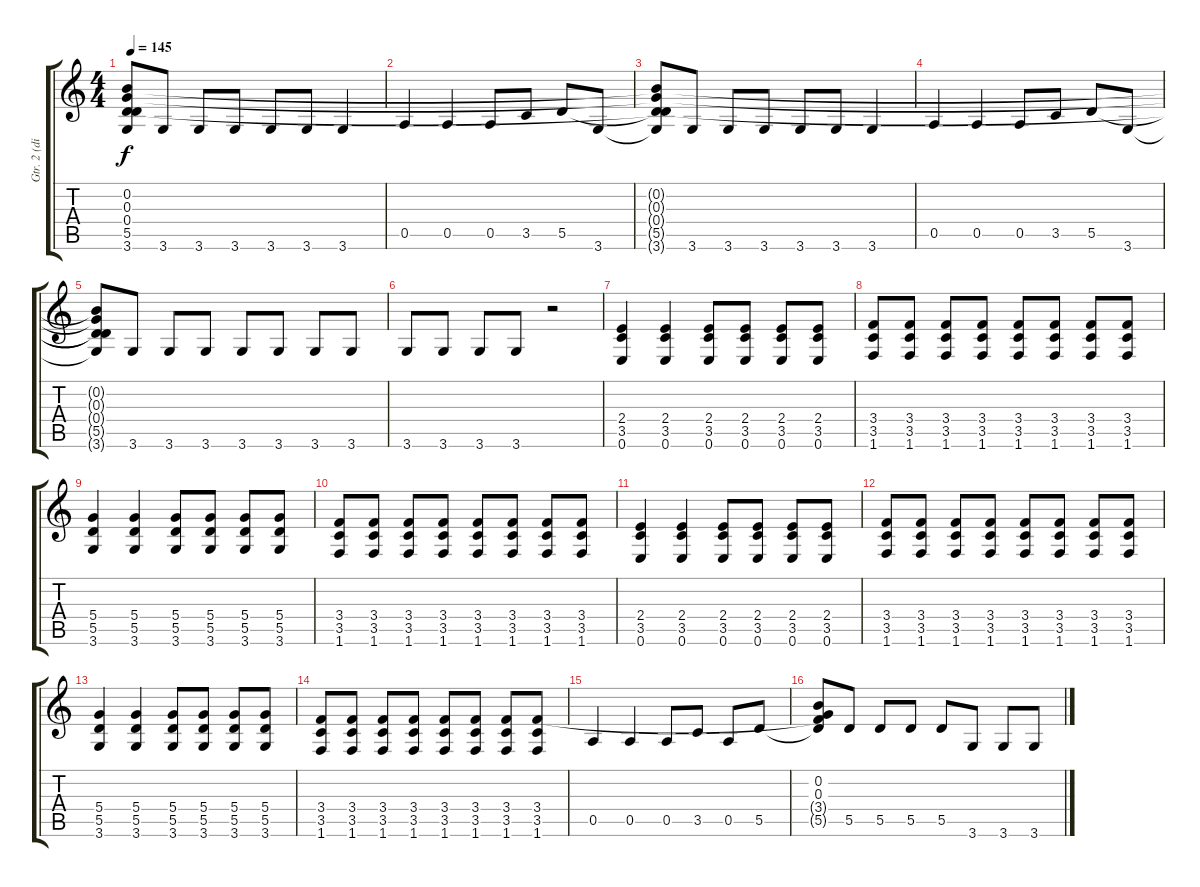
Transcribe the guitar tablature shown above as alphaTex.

\track ("Gtr. 2 (dist.)" "Gtr. 2 (di") {instrument overdrivenguitar}
\staff {score tabs}
\tuning (E4 B3 G3 D3 A2 E2) {hide}
\ts (4 4)
\tempo 145
\clef g2
\ks c
(0.2{t} 0.3{t} 0.4{t} 5.5{t} 3.6{t}).8{dy f} 3.6.8 3.6.8 3.6.8 3.6.8 3.6.8 3.6.4 |
0.5.4 0.5.4 0.5.8 3.5.8 5.5.8 3.6.8 |
(0.2{t} 0.3{t} 0.4{t} 5.5{t} 3.6{t}).8 3.6.8 3.6.8 3.6.8 3.6.8 3.6.8 3.6.4 |
0.5.4 0.5.4 0.5.8 3.5.8 5.5.8 3.6.8 |
(0.2{t} 0.3{t} 0.4{t} 5.5{t} 3.6{t}).8 3.6.8 3.6.8 3.6.8 3.6.8 3.6.8 3.6.8 3.6.8 |
3.6.8 3.6.8 3.6.8 3.6.8 r.2 |
(2.4 3.5 0.6).4 (2.4 3.5 0.6).4 (2.4 3.5 0.6).8 (2.4 3.5 0.6).8 (2.4 3.5 0.6).8 (2.4 3.5 0.6).8 |
(3.4 3.5 1.6).8 (3.4 3.5 1.6).8 (3.4 3.5 1.6).8 (3.4 3.5 1.6).8 (3.4 3.5 1.6).8 (3.4 3.5 1.6).8 (3.4 3.5 1.6).8 (3.4 3.5 1.6).8 |
(5.4 5.5 3.6).4 (5.4 5.5 3.6).4 (5.4 5.5 3.6).8 (5.4 5.5 3.6).8 (5.4 5.5 3.6).8 (5.4 5.5 3.6).8 |
(3.4 3.5 1.6).8 (3.4 3.5 1.6).8 (3.4 3.5 1.6).8 (3.4 3.5 1.6).8 (3.4 3.5 1.6).8 (3.4 3.5 1.6).8 (3.4 3.5 1.6).8 (3.4 3.5 1.6).8 |
(2.4 3.5 0.6).4 (2.4 3.5 0.6).4 (2.4 3.5 0.6).8 (2.4 3.5 0.6).8 (2.4 3.5 0.6).8 (2.4 3.5 0.6).8 |
(3.4 3.5 1.6).8 (3.4 3.5 1.6).8 (3.4 3.5 1.6).8 (3.4 3.5 1.6).8 (3.4 3.5 1.6).8 (3.4 3.5 1.6).8 (3.4 3.5 1.6).8 (3.4 3.5 1.6).8 |
(5.4 5.5 3.6).4 (5.4 5.5 3.6).4 (5.4 5.5 3.6).8 (5.4 5.5 3.6).8 (5.4 5.5 3.6).8 (5.4 5.5 3.6).8 |
(3.4 3.5 1.6).8 (3.4 3.5 1.6).8 (3.4 3.5 1.6).8 (3.4 3.5 1.6).8 (3.4 3.5 1.6).8 (3.4 3.5 1.6).8 (3.4 3.5 1.6).8 (3.4 3.5 1.6).8 |
0.5.4 0.5.4 0.5.8 3.5.8 0.5.8 5.5.8 |
(0.2 0.3 3.4{t} 5.5{t}).8 5.5.8 5.5.8 5.5.8 5.5.8 3.6.8 3.6.8 3.6.8
